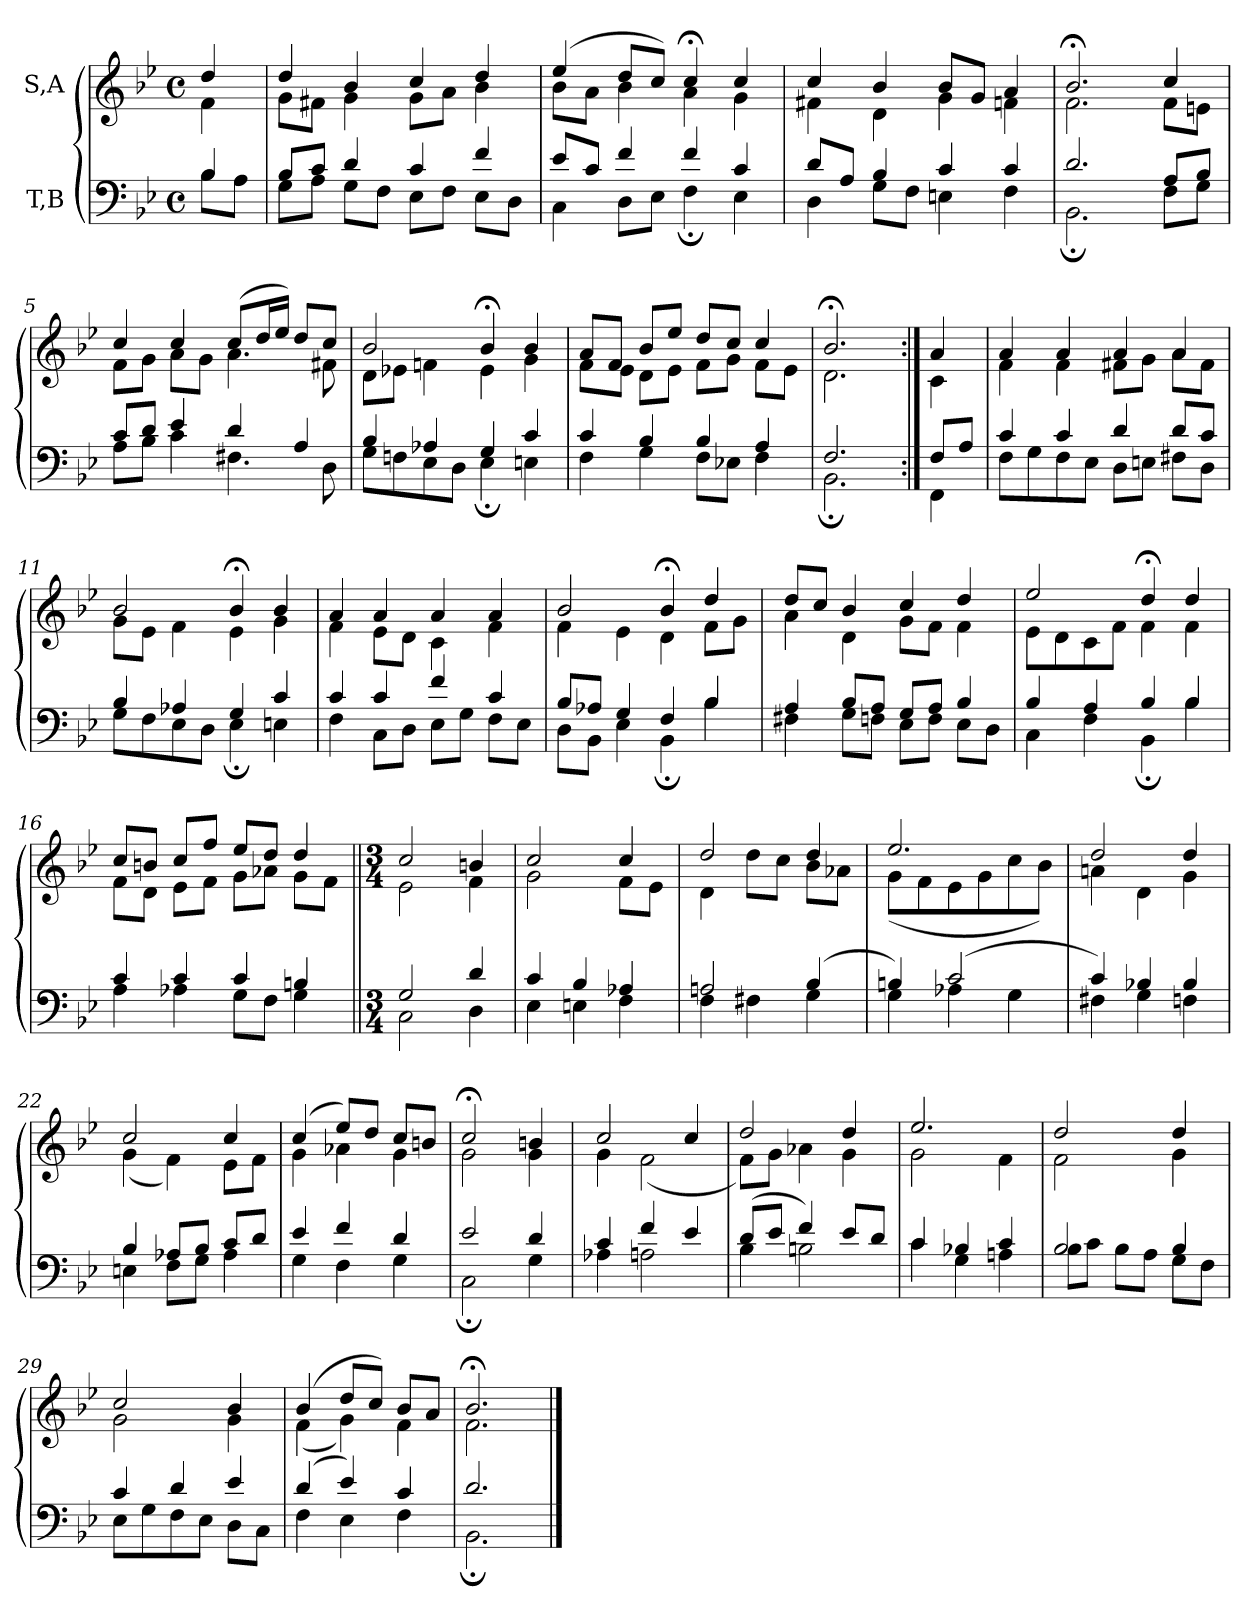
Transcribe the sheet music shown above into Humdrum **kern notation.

**kern	**kern
*part2	*part1
*staff2	*staff1
*I"T,B	*I"S,A
*clefF4	*clefG2
*k[b-e-]	*k[b-e-]
*M4/4	*M4/4
*met(c)	*met(c)
=	=
*^	*^
4B-	8B-L	4dd	4f
.	8AJ	.	.
=1	=1	=1	=1
8B-L	8GL	4dd	8gL
8cJ	8AJ	.	8f#XJ
4d	8GL	4b-	4g
.	8FJ	.	.
4c	8E-L	4cc	8gL
.	8FJ	.	8aJ
4f	8E-L	4dd	4b-
.	8DJ	.	.
=2	=2	=2	=2
8e-L	4C	(>4ee-	8b-L
8cJ	.	.	8aJ
4f	8DL	8ddL	4b-
.	8E-J	8ccJ)	.
4f	4F;	4cc;<	4a
4c	4E-	4cc	4g
=3	=3	=3	=3
8dL	4D	4cc	4f#X
8AJ	.	.	.
4B-	8GL	4b-	4d
.	8FJ	.	.
4c	4En	8b-L	4g
.	.	8gJ	.
4c	4F	4a	4fn
=4	=4	=4	=4
2.d	2.BB-;	2.b-;<	2.f
8AL	8FL	4cc	8fL
8B-J	8GJ	.	8enJ
=5	=5	=5	=5
8cL	8AL	4cc	8fL
8dJ	8B-J	.	8gJ
4e-	4c	4cc	8aL
.	.	.	8gJ
4d	4.F#X	(>8ccL	4.a
.	.	16ddL	.
.	.	16ee-JJ)	.
4A	.	8ddL	.
.	8D	8ccJ	8f#X
=6	=6	=6	=6
4B-	8GL	2b-	8dL
.	8Fn	.	8e-XJ
4A-X	8E-	.	4fn
.	8DJ	.	.
4G	4E-;	4b-;<	4e-
4c	4En	4b-	4g
=7	=7	=7	=7
4c	4F	8aL	8fL
.	.	8fJ	8e-J
4B-	4G	8b-L	8dL
.	.	8ee-J	8e-J
4B-	8FL	8ddL	8fL
.	8E-XJ	8ccJ	8gJ
4A	4F	4cc	8fL
.	.	.	8e-J
=163	=163	=163	=163
2.F	2.BB-;	2.b-;<	2.d
=164:|!	=164:|!	=164:|!	=164:|!
8FL	4FF	4a	4c
8AJ	.	.	.
=10	=10	=10	=10
4c	8FL	4a	4f
.	8G	.	.
4c	8F	4a	4f
.	8E-J	.	.
4d	8DL	4a	8f#XL
.	8EnJ	.	8gJ
8dL	8F#XL	4a	8aL
8cJ	8DJ	.	8f#J
=11	=11	=11	=11
4B-	8GL	2b-	8gL
.	8F	.	8e-J
4A-X	8E-	.	4f
.	8DJ	.	.
4G	4E-;	4b-;<	4e-
4c	4En	4b-	4g
=12	=12	=12	=12
4c	4F	4a	4f
4c	8CL	4a	8e-L
.	8DJ	.	8dJ
4f	8E-L	4a	4c
.	8GJ	.	.
4c	8FL	4a	4f
.	8E-J	.	.
=13	=13	=13	=13
8B-L	8DL	2b-	4f
8A-XJ	8BB-J	.	.
4G	4E-	.	4e-
4F	4BB-;	4b-;<	4d
4B-	4B-	4dd	8fL
.	.	.	8gJ
=14	=14	=14	=14
4A	4F#X	8ddL	4a
.	.	8ccJ	.
8B-L	8GL	4b-	4d
8AJ	8FnJ	.	.
8GL	8E-L	4cc	8gL
8AJ	8FJ	.	8fJ
4B-	8E-L	4dd	4f
.	8DJ	.	.
=15	=15	=15	=15
4B-	4C	2ee-	8e-L
.	.	.	8d
4A	4F	.	8c
.	.	.	8fJ
4B-	4BB-;	4dd;<	4f
4B-	4B-	4dd	4f
=16	=16	=16	=16
4c	4A	8ccL	8fL
.	.	8bnJ	8dJ
4c	4A-X	8ccL	8e-L
.	.	8ffJ	8fJ
4c	8GL	8ee-L	8gL
.	8FJ	8ddJ	8a-XJ
4Bn	4G	4dd	8gL
.	.	.	8fJ
=17||	=17||	=17||	=17||
*M3/4	*	*M3/4	*
2G	2C	2cc	2e-
4d	4D	4bn	4f
=18	=18	=18	=18
4c	4E-	2cc	2g
4B-	4En	.	.
4A-X	4F	4cc	8fL
.	.	.	8e-J
=19	=19	=19	=19
2An	4F	2dd	4d
.	4F#X	.	8ddL
.	.	.	8ccJ
(>4B-	4G	4dd	8b-L
.	.	.	8a-XJ
=20	=20	=20	=20
4Bn)	4G	2.ee-	(<8gL
.	.	.	8f
(>2c	4A-X	.	8e-
.	.	.	8g
.	4G	.	8cc
.	.	.	8b-J)
=21	=21	=21	=21
4c)	4F#X	2dd	4an
4B-X	4G	.	4d
4B-	4Fn	4dd	4g
=22	=22	=22	=22
4B-	4En	2cc	(<4g
8A-XL	8FL	.	4f)
8B-J	8GJ	.	.
8cL	4A-	4cc	8e-L
8dJ	.	.	8fJ
=23	=23	=23	=23
4e-	4G	(>4cc	4g
4f	4F	8ee-L)	4a-X
.	.	8ddJ	.
4d	4G	8ccL	4g
.	.	8bnJ	.
=24	=24	=24	=24
2e-	2C;	2cc;<	2g
4d	4G	4bn	4g
=25	=25	=25	=25
4c	4A-X	2cc	4g
4f	2An	.	(<2f
4e-	.	4cc	.
=26	=26	=26	=26
(>8dL	4B-	2dd	8fL)
8e-J	.	.	8gJ
4f)	2Bn	.	4a-X
8e-L	.	4dd	4g
8dJ	.	.	.
=27	=27	=27	=27
4c	4c	2.ee-	2g
4B-X	4G	.	.
4c	4An	.	4f
=28	=28	=28	=28
2B-	8B-L	2dd	2f
.	8cJ	.	.
.	8B-L	.	.
.	8AJ	.	.
4B-	8GL	4dd	4g
.	8FJ	.	.
=29	=29	=29	=29
4c	8E-L	2cc	2g
.	8G	.	.
4d	8F	.	.
.	8E-J	.	.
4e-	8DL	4b-	4g
.	8CJ	.	.
=30	=30	=30	=30
(>4d	4F	(>4b-	(<4f
4e-)	4E-	8ddL	4g)
.	.	8ccJ)	.
4c	4F	8b-L	4f
.	.	8aJ	.
=31	=31	=31	=31
2.d	2.BB-;	2.b-;<	2.f
*v	*v	*	*
*	*v	*v
==	==
*-	*-
